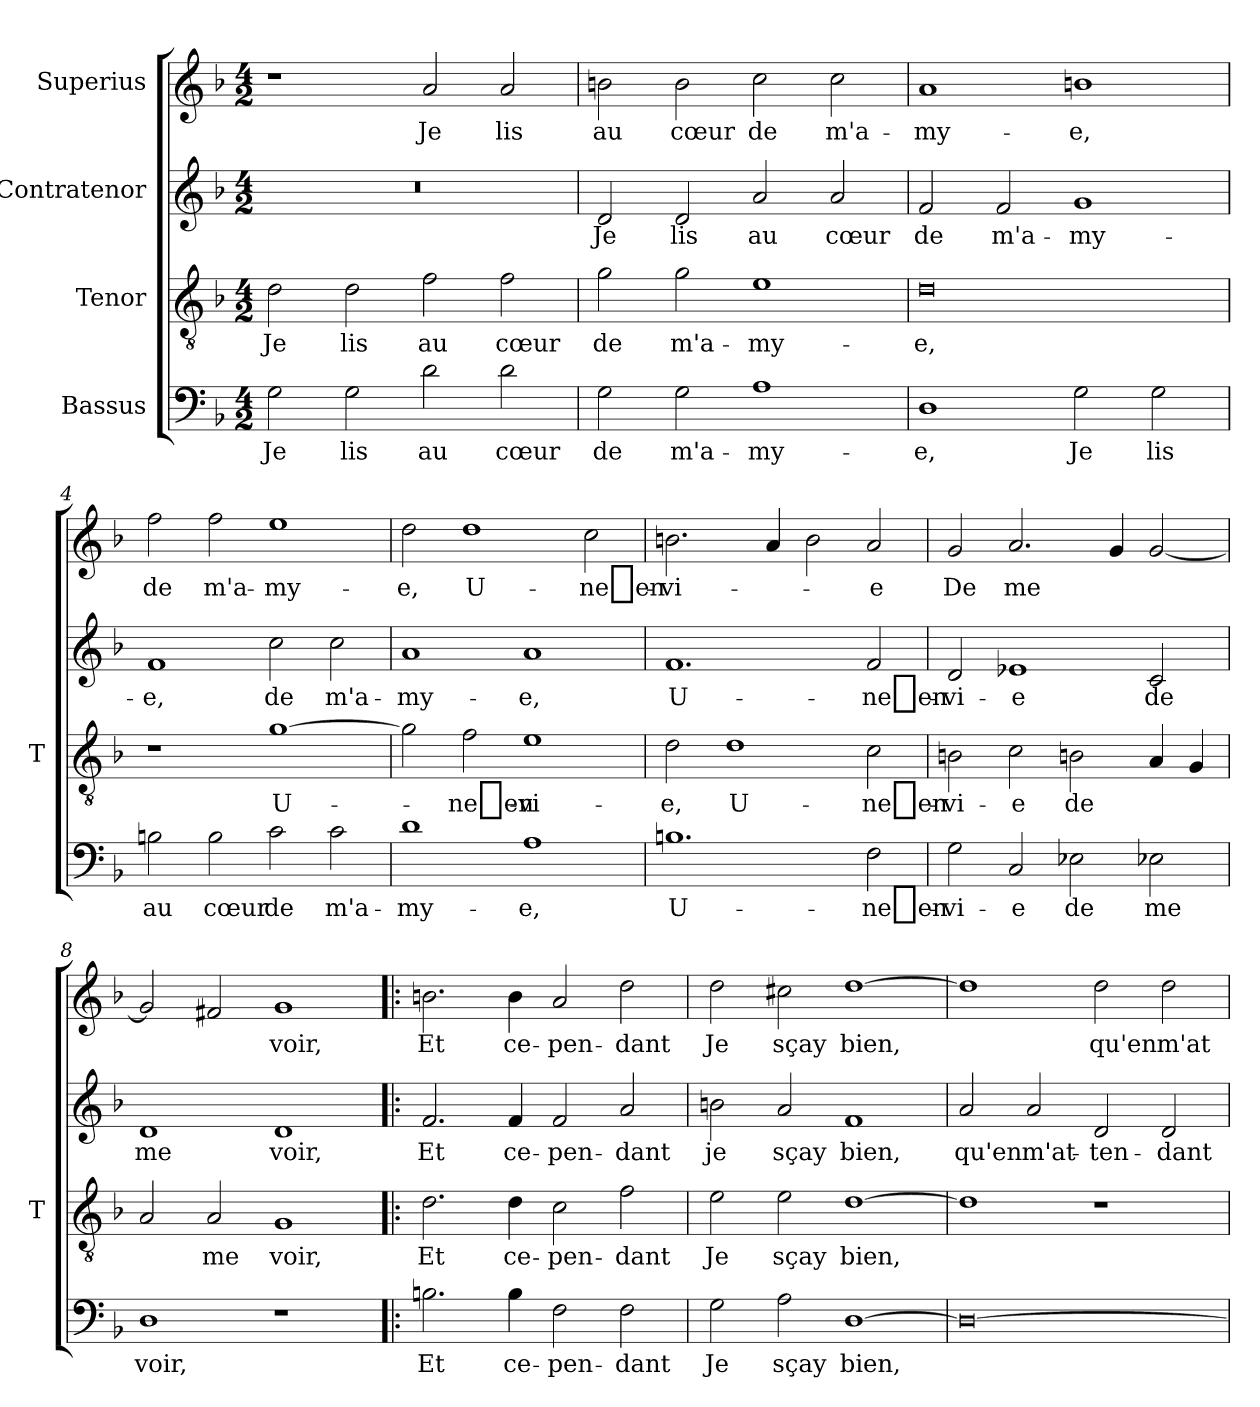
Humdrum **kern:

**kern	**text	**kern	**text	**kern	**text	**kern	**text
*part4	*part4	*part3	*part3	*part2	*part2	*part1	*part1
*staff4	*staff4	*staff3	*staff3	*staff2	*staff2	*staff1	*staff1
*I"Bassus	*	*I"Tenor	*	*I"Contratenor	*	*I"Superius	*
*	*	*I'T	*	*	*	*	*
*clefF4	*	*clefGv2	*	*clefG2	*	*clefG2	*
*k[b-]	*	*k[b-]	*	*k[b-]	*	*k[b-]	*
*M4/2	*	*M4/2	*	*M4/2	*	*M4/2	*
=1	=1	=1	=1	=1	=1	=1	=1
2G	-Je	2d	-Je	0r	.	1r	.
2G	-lis	2d	-lis	.	.	.	.
2d	-au	2f	-au	.	.	2a	-Je
2d	-cœur	2f	-cœur	.	.	2a	-lis
=2	=2	=2	=2	=2	=2	=2	=2
2G	-de	2g	-de	2d	-Je	2b	-au
2G	m'a-	2g	m'a-	2d	-lis	2b	-cœur
1A	my-	1e	my-	2a	-au	2cc	-de
.	.	.	.	2a	-cœur	2cc	m'a-
=3	=3	=3	=3	=3	=3	=3	=3
1D	-e,	0d	-e,	2f	-de	1a	my-
.	.	.	.	2f	m'a-	.	.
2G	-Je	.	.	1g	my-	1b	-e,
2G	-lis	.	.	.	.	.	.
=4	=4	=4	=4	=4	=4	=4	=4
2B	-au	1r	.	1f	-e,	2ff	-de
2B	-cœur	.	.	.	.	2ff	m'a-
2c	-de	[1g	U-	2cc	-de	1ee	my-
2c	m'a-	.	.	2cc	m'a-	.	.
=5	=5	=5	=5	=5	=5	=5	=5
1d	my-	2g]	.	1a	my-	2dd	-e,
.	.	2f	ne_en-	.	.	1dd	U-
1A	-e,	1e	vi-	1a	-e,	.	.
.	.	.	.	.	.	2cc	ne_en-
=6	=6	=6	=6	=6	=6	=6	=6
*^	*	*	*	*	*	*	*
1.B	1ryy	U-	2d	-e,	1.f	U-	2.b	vi-
.	.	.	1d	U-	.	.	.	.
.	.	.	.	.	.	.	4a	.
.	1ryy	.	.	.	.	.	2b	.
2F	.	ne_en-	2c	ne_en-	2f	ne_en-	2a	-e
*v	*v	*	*	*	*	*	*	*
=7	=7	=7	=7	=7	=7	=7	=7
2G	vi-	2Bn	vi-	2d	vi-	2g	-De
2C	-e	2c	-e	1e-X	-e	2.a	-me
2E-X	-de	2Bn	-de	.	.	.	.
.	.	.	.	.	.	4g	.
2E-X	-me	4A	.	2c	-de	[2g	.
.	.	4G	.	.	.	.	.
=8	=8	=8	=8	=8	=8	=8	=8
1D	-voir,	2A	.	1d	-me	2g]	.
.	.	2A	-me	.	.	2f#X	.
1r	.	1G	-voir,	1d	-voir,	1g	-voir,
=9!|:	=9!|:	=9!|:	=9!|:	=9!|:	=9!|:	=9!|:	=9!|:
2.B	-Et	2.d	-Et	2.f	-Et	2.b	-Et
4B	ce-	4d	ce-	4f	ce-	4b	ce-
2F	pen-	2c	pen-	2f	pen-	2a	pen-
2F	-dant	2f	-dant	2a	-dant	2dd	-dant
=10	=10	=10	=10	=10	=10	=10	=10
2G	-Je	2e	-Je	2b	-je	2dd	-Je
2A	-sçay	2e	-sçay	2a	-sçay	2cc#X	-sçay
[1D	-bien,	[1d	-bien,	1f	-bien,	[1dd	-bien,
=11	=11	=11	=11	=11	=11	=11	=11
0D_	.	1d]	.	2a	-qu'en	1dd]	.
.	.	.	.	2a	m'at-	.	.
.	.	1r	.	2d	ten-	2dd	-qu'en
.	.	.	.	2d	-dant	2dd	m'at-
=	=	=	=	=	=	=	=
*-	*-	*-	*-	*-	*-	*-	*-
